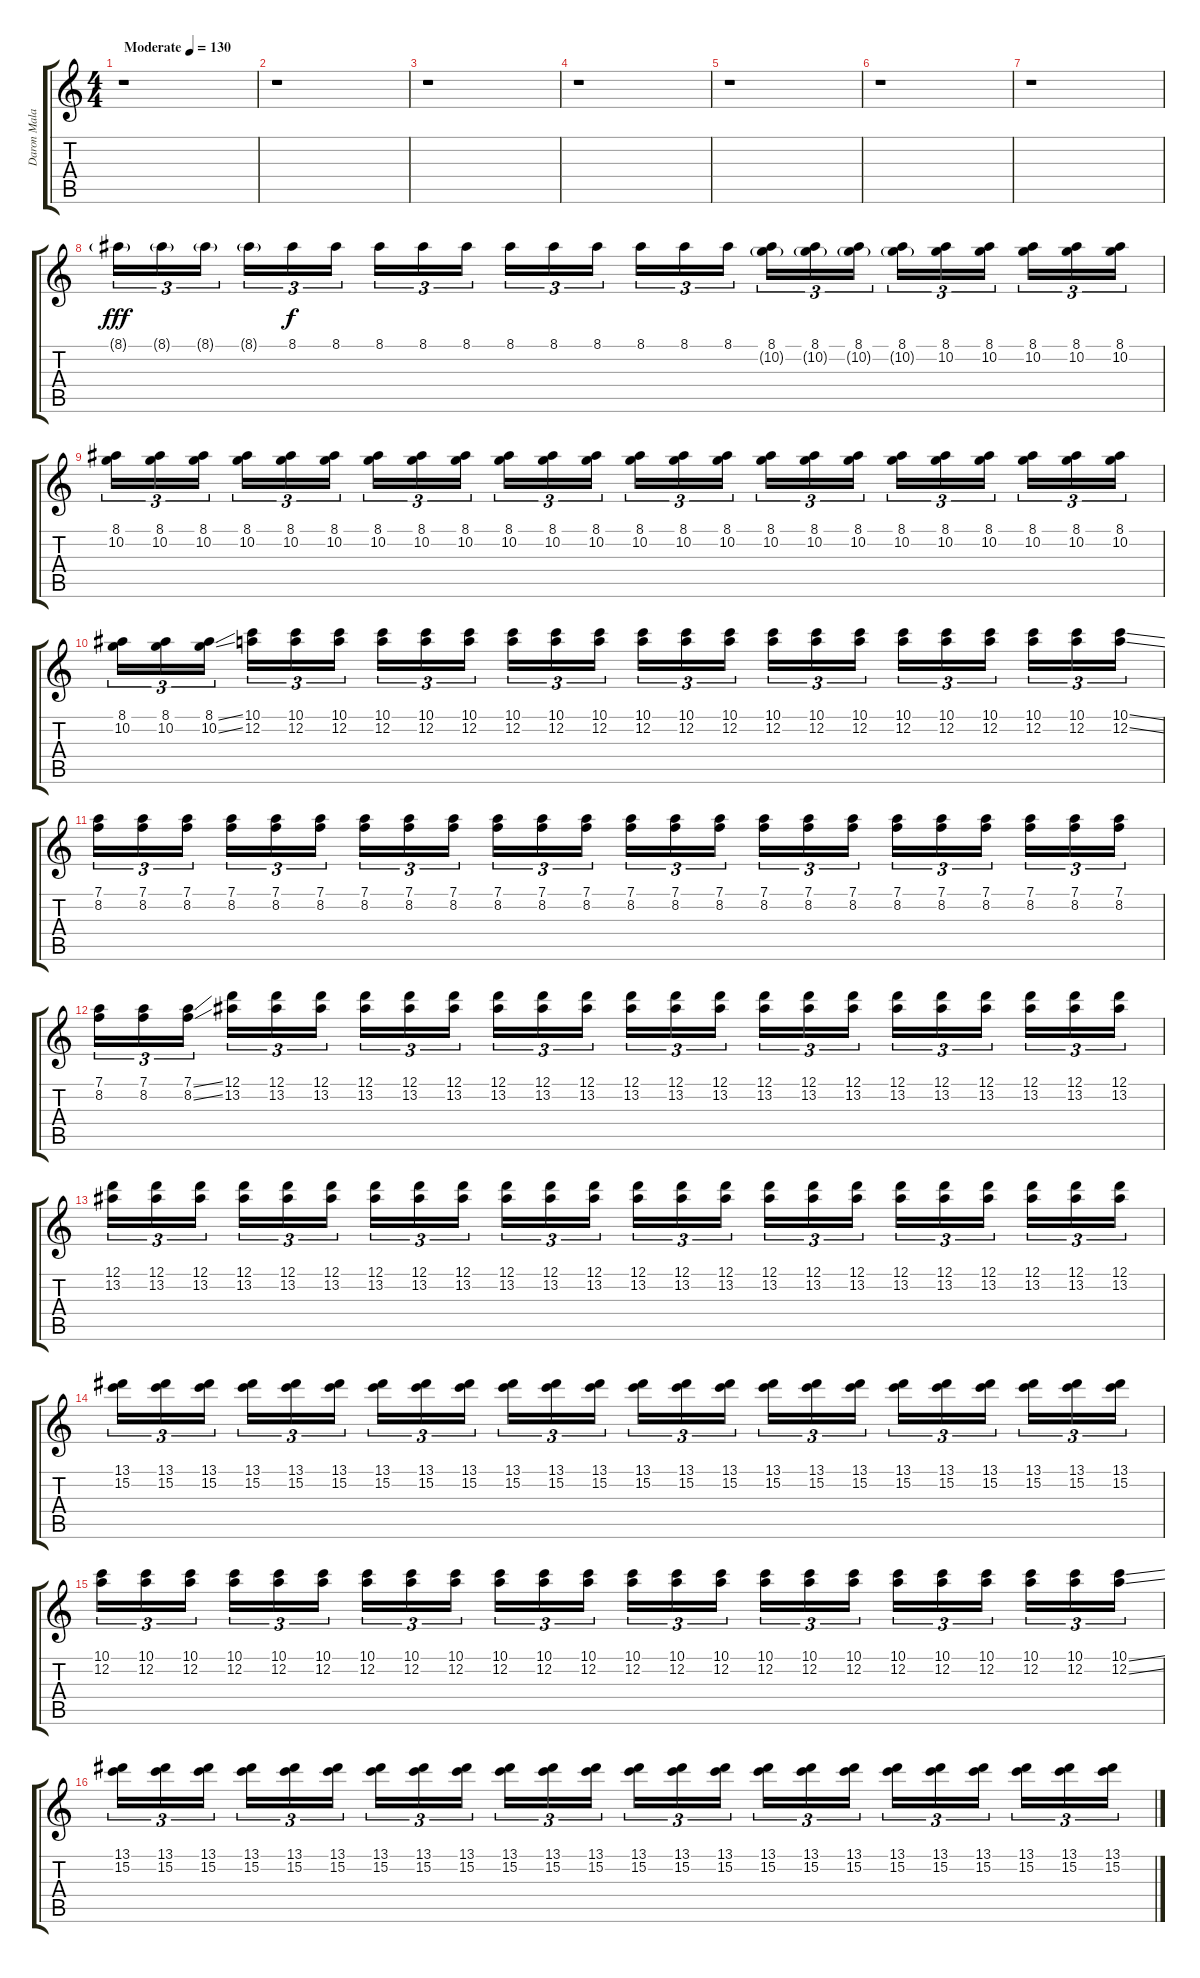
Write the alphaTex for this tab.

\track ("Daron Malakian" "Daron Mala") {instrument electricguitarclean}
\staff {score tabs}
\tuning (D4 A3 F3 C3 G2 C2) {hide}
\ts (4 4)
\tempo (130 "Moderate")
\clef g2
\ks c
r.1{dy fff instrument electricguitarclean} |
r.1 |
r.1 |
r.1 |
r.1 |
r.1 |
r.1 |
8.1{g}.16{tu (3 2)} 8.1{g}.16{tu (3 2)} 8.1{g}.16{tu (3 2)} 8.1{g}.16{tu (3 2)} 8.1.16{tu (3 2) dy f} 8.1.16{tu (3 2)} 8.1.16{tu (3 2)} 8.1.16{tu (3 2)} 8.1.16{tu (3 2)} 8.1.16{tu (3 2)} 8.1.16{tu (3 2)} 8.1.16{tu (3 2)} 8.1.16{tu (3 2)} 8.1.16{tu (3 2)} 8.1.16{tu (3 2)} (8.1 10.2{g}).16{tu (3 2)} (8.1 10.2{g}).16{tu (3 2)} (8.1 10.2{g}).16{tu (3 2)} (8.1 10.2{g}).16{tu (3 2)} (8.1 10.2).16{tu (3 2)} (8.1 10.2).16{tu (3 2)} (8.1 10.2).16{tu (3 2)} (8.1 10.2).16{tu (3 2)} (8.1 10.2).16{tu (3 2)} |
(8.1 10.2).16{tu (3 2)} (8.1 10.2).16{tu (3 2)} (8.1 10.2).16{tu (3 2)} (8.1 10.2).16{tu (3 2)} (8.1 10.2).16{tu (3 2)} (8.1 10.2).16{tu (3 2)} (8.1 10.2).16{tu (3 2)} (8.1 10.2).16{tu (3 2)} (8.1 10.2).16{tu (3 2)} (8.1 10.2).16{tu (3 2)} (8.1 10.2).16{tu (3 2)} (8.1 10.2).16{tu (3 2)} (8.1 10.2).16{tu (3 2)} (8.1 10.2).16{tu (3 2)} (8.1 10.2).16{tu (3 2)} (8.1 10.2).16{tu (3 2)} (8.1 10.2).16{tu (3 2)} (8.1 10.2).16{tu (3 2)} (8.1 10.2).16{tu (3 2)} (8.1 10.2).16{tu (3 2)} (8.1 10.2).16{tu (3 2)} (8.1 10.2).16{tu (3 2)} (8.1 10.2).16{tu (3 2)} (8.1 10.2).16{tu (3 2)} |
(8.1 10.2).16{tu (3 2)} (8.1 10.2).16{tu (3 2)} (8.1{ss} 10.2{ss}).16{tu (3 2)} (10.1 12.2).16{tu (3 2)} (10.1 12.2).16{tu (3 2)} (10.1 12.2).16{tu (3 2)} (10.1 12.2).16{tu (3 2)} (10.1 12.2).16{tu (3 2)} (10.1 12.2).16{tu (3 2)} (10.1 12.2).16{tu (3 2)} (10.1 12.2).16{tu (3 2)} (10.1 12.2).16{tu (3 2)} (10.1 12.2).16{tu (3 2)} (10.1 12.2).16{tu (3 2)} (10.1 12.2).16{tu (3 2)} (10.1 12.2).16{tu (3 2)} (10.1 12.2).16{tu (3 2)} (10.1 12.2).16{tu (3 2)} (10.1 12.2).16{tu (3 2)} (10.1 12.2).16{tu (3 2)} (10.1 12.2).16{tu (3 2)} (10.1 12.2).16{tu (3 2)} (10.1 12.2).16{tu (3 2)} (10.1{ss} 12.2{ss}).16{tu (3 2)} |
(7.1 8.2).16{tu (3 2)} (7.1 8.2).16{tu (3 2)} (7.1 8.2).16{tu (3 2)} (7.1 8.2).16{tu (3 2)} (7.1 8.2).16{tu (3 2)} (7.1 8.2).16{tu (3 2)} (7.1 8.2).16{tu (3 2)} (7.1 8.2).16{tu (3 2)} (7.1 8.2).16{tu (3 2)} (7.1 8.2).16{tu (3 2)} (7.1 8.2).16{tu (3 2)} (7.1 8.2).16{tu (3 2)} (7.1 8.2).16{tu (3 2)} (7.1 8.2).16{tu (3 2)} (7.1 8.2).16{tu (3 2)} (7.1 8.2).16{tu (3 2)} (7.1 8.2).16{tu (3 2)} (7.1 8.2).16{tu (3 2)} (7.1 8.2).16{tu (3 2)} (7.1 8.2).16{tu (3 2)} (7.1 8.2).16{tu (3 2)} (7.1 8.2).16{tu (3 2)} (7.1 8.2).16{tu (3 2)} (7.1 8.2).16{tu (3 2)} |
(7.1 8.2).16{tu (3 2)} (7.1 8.2).16{tu (3 2)} (7.1{ss} 8.2{ss}).16{tu (3 2)} (12.1 13.2).16{tu (3 2)} (12.1 13.2).16{tu (3 2)} (12.1 13.2).16{tu (3 2)} (12.1 13.2).16{tu (3 2)} (12.1 13.2).16{tu (3 2)} (12.1 13.2).16{tu (3 2)} (12.1 13.2).16{tu (3 2)} (12.1 13.2).16{tu (3 2)} (12.1 13.2).16{tu (3 2)} (12.1 13.2).16{tu (3 2)} (12.1 13.2).16{tu (3 2)} (12.1 13.2).16{tu (3 2)} (12.1 13.2).16{tu (3 2)} (12.1 13.2).16{tu (3 2)} (12.1 13.2).16{tu (3 2)} (12.1 13.2).16{tu (3 2)} (12.1 13.2).16{tu (3 2)} (12.1 13.2).16{tu (3 2)} (12.1 13.2).16{tu (3 2)} (12.1 13.2).16{tu (3 2)} (12.1 13.2).16{tu (3 2)} |
(12.1 13.2).16{tu (3 2)} (12.1 13.2).16{tu (3 2)} (12.1 13.2).16{tu (3 2)} (12.1 13.2).16{tu (3 2)} (12.1 13.2).16{tu (3 2)} (12.1 13.2).16{tu (3 2)} (12.1 13.2).16{tu (3 2)} (12.1 13.2).16{tu (3 2)} (12.1 13.2).16{tu (3 2)} (12.1 13.2).16{tu (3 2)} (12.1 13.2).16{tu (3 2)} (12.1 13.2).16{tu (3 2)} (12.1 13.2).16{tu (3 2)} (12.1 13.2).16{tu (3 2)} (12.1 13.2).16{tu (3 2)} (12.1 13.2).16{tu (3 2)} (12.1 13.2).16{tu (3 2)} (12.1 13.2).16{tu (3 2)} (12.1 13.2).16{tu (3 2)} (12.1 13.2).16{tu (3 2)} (12.1 13.2).16{tu (3 2)} (12.1 13.2).16{tu (3 2)} (12.1 13.2).16{tu (3 2)} (12.1 13.2).16{tu (3 2)} |
(13.1 15.2).16{tu (3 2)} (13.1 15.2).16{tu (3 2)} (13.1 15.2).16{tu (3 2)} (13.1 15.2).16{tu (3 2)} (13.1 15.2).16{tu (3 2)} (13.1 15.2).16{tu (3 2)} (13.1 15.2).16{tu (3 2)} (13.1 15.2).16{tu (3 2)} (13.1 15.2).16{tu (3 2)} (13.1 15.2).16{tu (3 2)} (13.1 15.2).16{tu (3 2)} (13.1 15.2).16{tu (3 2)} (13.1 15.2).16{tu (3 2)} (13.1 15.2).16{tu (3 2)} (13.1 15.2).16{tu (3 2)} (13.1 15.2).16{tu (3 2)} (13.1 15.2).16{tu (3 2)} (13.1 15.2).16{tu (3 2)} (13.1 15.2).16{tu (3 2)} (13.1 15.2).16{tu (3 2)} (13.1 15.2).16{tu (3 2)} (13.1 15.2).16{tu (3 2)} (13.1 15.2).16{tu (3 2)} (13.1 15.2).16{tu (3 2)} |
(10.1 12.2).16{tu (3 2)} (10.1 12.2).16{tu (3 2)} (10.1 12.2).16{tu (3 2)} (10.1 12.2).16{tu (3 2)} (10.1 12.2).16{tu (3 2)} (10.1 12.2).16{tu (3 2)} (10.1 12.2).16{tu (3 2)} (10.1 12.2).16{tu (3 2)} (10.1 12.2).16{tu (3 2)} (10.1 12.2).16{tu (3 2)} (10.1 12.2).16{tu (3 2)} (10.1 12.2).16{tu (3 2)} (10.1 12.2).16{tu (3 2)} (10.1 12.2).16{tu (3 2)} (10.1 12.2).16{tu (3 2)} (10.1 12.2).16{tu (3 2)} (10.1 12.2).16{tu (3 2)} (10.1 12.2).16{tu (3 2)} (10.1 12.2).16{tu (3 2)} (10.1 12.2).16{tu (3 2)} (10.1 12.2).16{tu (3 2)} (10.1 12.2).16{tu (3 2)} (10.1 12.2).16{tu (3 2)} (10.1{ss} 12.2{ss}).16{tu (3 2)} |
(13.1 15.2).16{tu (3 2)} (13.1 15.2).16{tu (3 2)} (13.1 15.2).16{tu (3 2)} (13.1 15.2).16{tu (3 2)} (13.1 15.2).16{tu (3 2)} (13.1 15.2).16{tu (3 2)} (13.1 15.2).16{tu (3 2)} (13.1 15.2).16{tu (3 2)} (13.1 15.2).16{tu (3 2)} (13.1 15.2).16{tu (3 2)} (13.1 15.2).16{tu (3 2)} (13.1 15.2).16{tu (3 2)} (13.1 15.2).16{tu (3 2)} (13.1 15.2).16{tu (3 2)} (13.1 15.2).16{tu (3 2)} (13.1 15.2).16{tu (3 2)} (13.1 15.2).16{tu (3 2)} (13.1 15.2).16{tu (3 2)} (13.1 15.2).16{tu (3 2)} (13.1 15.2).16{tu (3 2)} (13.1 15.2).16{tu (3 2)} (13.1 15.2).16{tu (3 2)} (13.1 15.2).16{tu (3 2)} (13.1 15.2).16{tu (3 2)}
